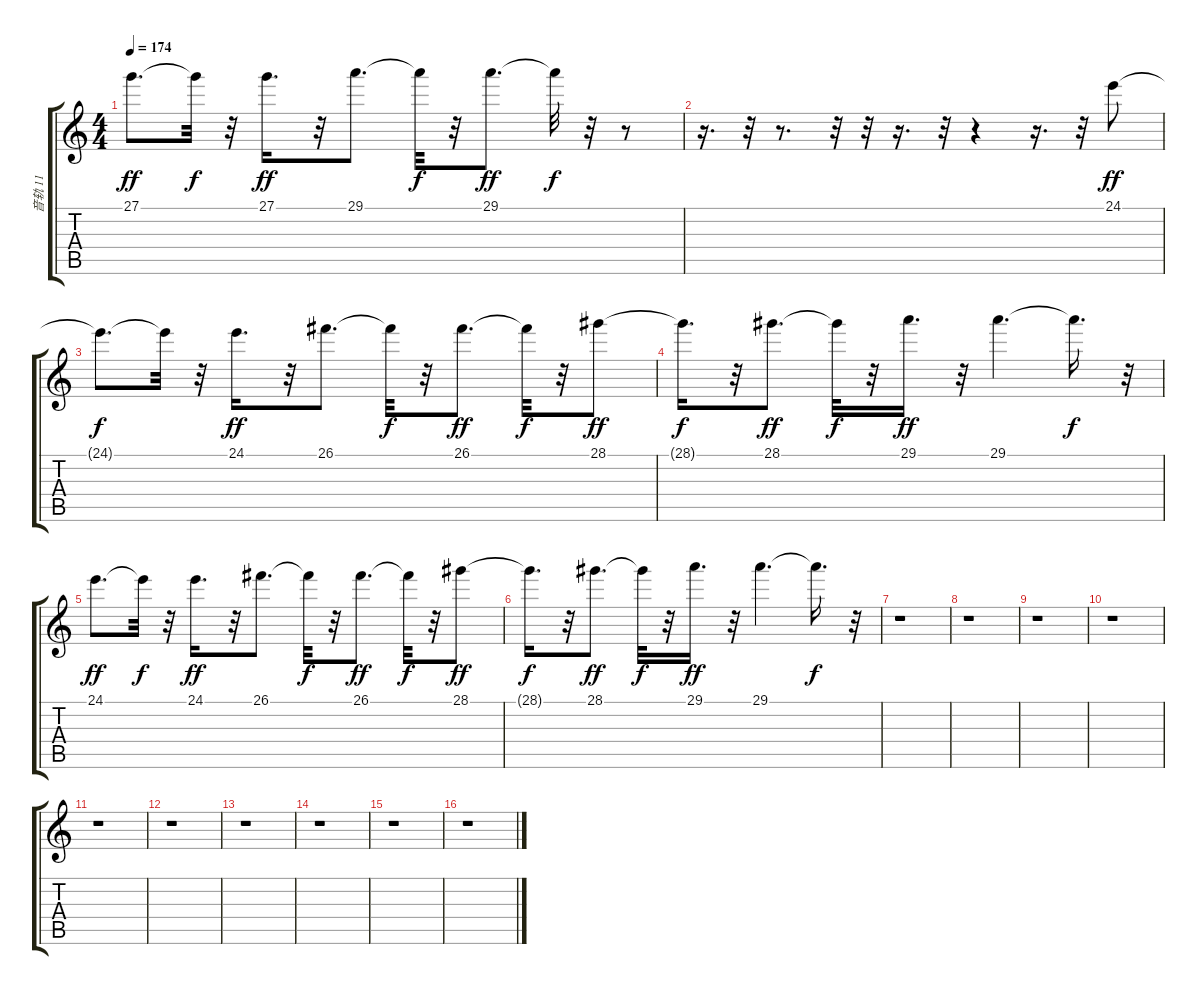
\track ("音轨 11" "音轨 11") {instrument stringensemble1}
\staff {score tabs}
\tuning (E4 B3 G3 D3 A2 E2) {hide}
\ts (4 4)
\tempo 174
\clef g2
\ks c
27.1.8{d dy ff} 27.1{t}.32{dy f} r.32 27.1.16{d dy ff} r.32 29.1.8{d} 29.1{t}.32{dy f} r.32 29.1.8{d dy ff} 29.1{t}.32{dy f} r.32 r.8 |
r.16{d} r.32 r.8{d} r.32 r.32 r.16{d} r.32 r.4 r.16{d} r.32 24.1.8{dy ff} |
24.1{t}.8{d dy f} 24.1{t}.32 r.32 24.1.16{d dy ff} r.32 26.1.8{d} 26.1{t}.32{dy f} r.32 26.1.8{d dy ff} 26.1{t}.32{dy f} r.32 28.1.8{dy ff} |
28.1{t}.16{d dy f} r.32 28.1.8{d dy ff} 28.1{t}.32{dy f} r.32 29.1.16{d dy ff} r.32 29.1.4{d} 29.1{t}.16{d dy f} r.32 |
24.1.8{d dy ff} 24.1{t}.32{dy f} r.32 24.1.16{d dy ff} r.32 26.1.8{d} 26.1{t}.32{dy f} r.32 26.1.8{d dy ff} 26.1{t}.32{dy f} r.32 28.1.8{dy ff} |
28.1{t}.16{d dy f} r.32 28.1.8{d dy ff} 28.1{t}.32{dy f} r.32 29.1.16{d dy ff} r.32 29.1.4{d} 29.1{t}.16{d dy f} r.32 |
r.1 |
r.1 |
r.1 |
r.1 |
r.1 |
r.1 |
r.1 |
r.1 |
r.1 |
r.1
